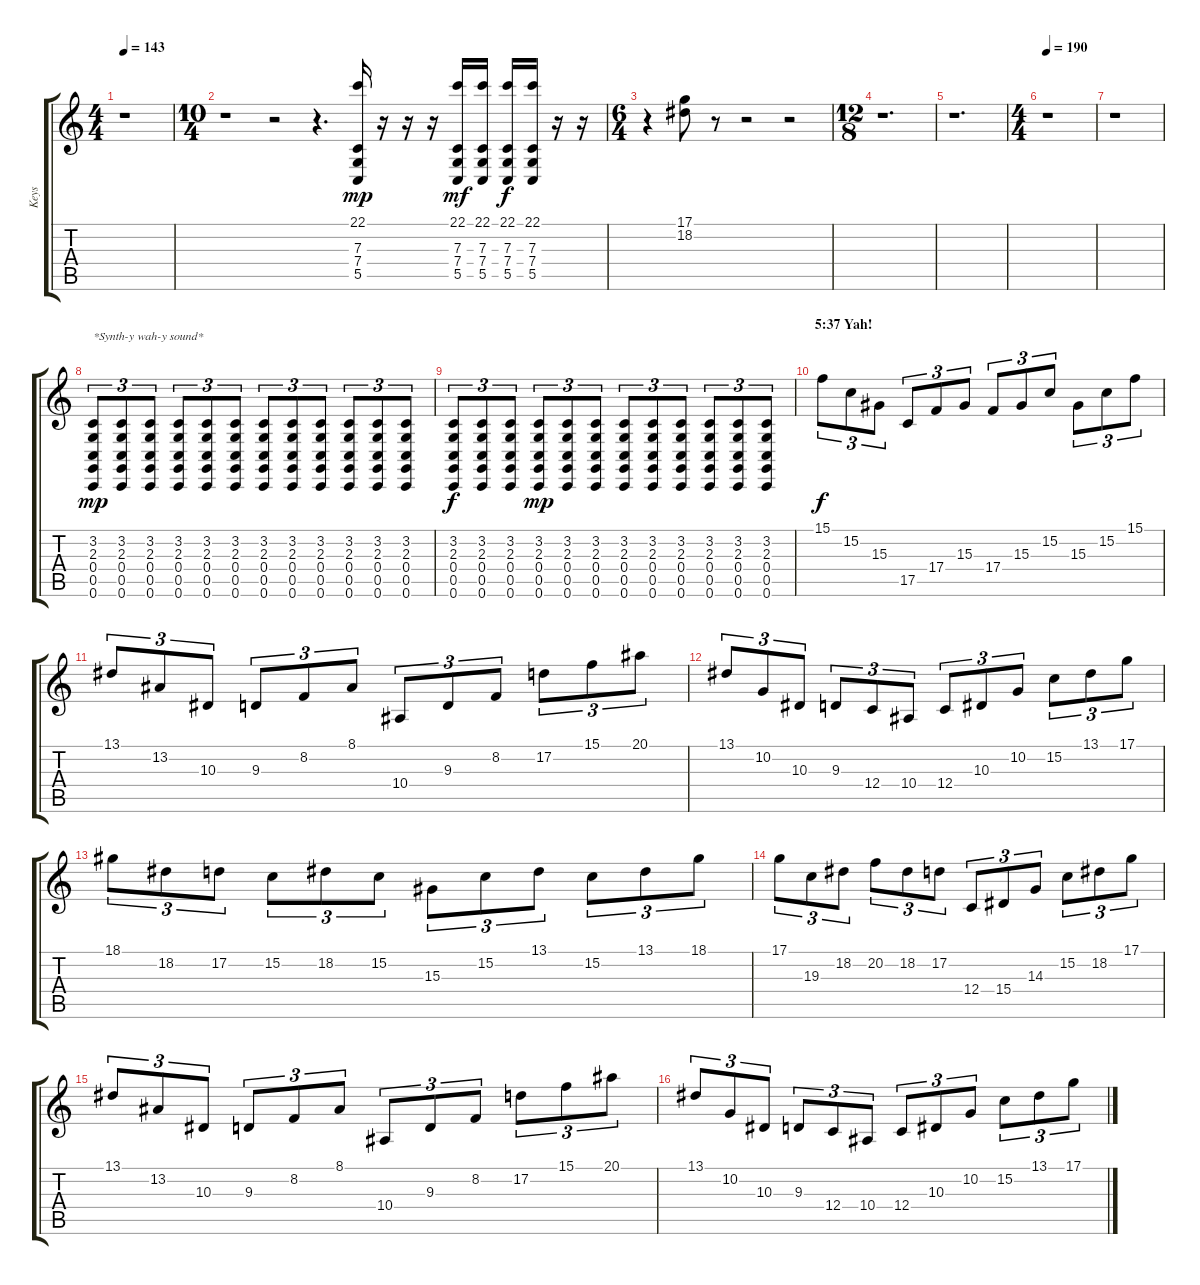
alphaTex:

\track ("Keys" "Keys") {instrument pad3polysynth}
\staff {score tabs}
\tuning (D4 A3 F3 C3 G2 C2) {hide}
\ts (4 4)
\tempo 143
\clef g2
\ks c
r.1{dy f} |
\ts (10 4)
r.1 r.2 r.4{d} (22.1 7.3 7.4 5.5).16{dy mp} r.16 r.16 r.16 (22.1 7.3 7.4 5.5).16{dy mf} (22.1 7.3 7.4 5.5).16 (22.1 7.3 7.4 5.5).16{dy f} (22.1 7.3 7.4 5.5).16 r.16 r.16 |
\ts (6 4)
r.4 (17.1 18.2).8 r.8 r.2 r.2 |
\ts (12 8)
r.1{d} |
r.1{d} |
\ts (4 4)
\tempo 190
r.1 |
r.1 |
(3.2 2.3 0.4 0.5 0.6).8{tu (3 2) txt "*Synth-y wah-y sound*" dy mp} (3.2 2.3 0.4 0.5 0.6).8{tu (3 2)} (3.2 2.3 0.4 0.5 0.6).8{tu (3 2)} (3.2 2.3 0.4 0.5 0.6).8{tu (3 2)} (3.2 2.3 0.4 0.5 0.6).8{tu (3 2)} (3.2 2.3 0.4 0.5 0.6).8{tu (3 2)} (3.2 2.3 0.4 0.5 0.6).8{tu (3 2)} (3.2 2.3 0.4 0.5 0.6).8{tu (3 2)} (3.2 2.3 0.4 0.5 0.6).8{tu (3 2)} (3.2 2.3 0.4 0.5 0.6).8{tu (3 2)} (3.2 2.3 0.4 0.5 0.6).8{tu (3 2)} (3.2 2.3 0.4 0.5 0.6).8{tu (3 2)} |
(3.2 2.3 0.4 0.5 0.6).8{tu (3 2) dy f} (3.2 2.3 0.4 0.5 0.6).8{tu (3 2)} (3.2 2.3 0.4 0.5 0.6).8{tu (3 2)} (3.2 2.3 0.4 0.5 0.6).8{tu (3 2) dy mp} (3.2 2.3 0.4 0.5 0.6).8{tu (3 2)} (3.2 2.3 0.4 0.5 0.6).8{tu (3 2)} (3.2 2.3 0.4 0.5 0.6).8{tu (3 2)} (3.2 2.3 0.4 0.5 0.6).8{tu (3 2)} (3.2 2.3 0.4 0.5 0.6).8{tu (3 2)} (3.2 2.3 0.4 0.5 0.6).8{tu (3 2)} (3.2 2.3 0.4 0.5 0.6).8{tu (3 2)} (3.2 2.3 0.4 0.5 0.6).8{tu (3 2)} |
\section ("" "5:37 Yah!")
15.1.8{tu (3 2) dy f} 15.2.8{tu (3 2)} 15.3.8{tu (3 2)} 17.5.8{tu (3 2)} 17.4.8{tu (3 2)} 15.3.8{tu (3 2)} 17.4.8{tu (3 2)} 15.3.8{tu (3 2)} 15.2.8{tu (3 2)} 15.3.8{tu (3 2)} 15.2.8{tu (3 2)} 15.1.8{tu (3 2)} |
13.1.8{tu (3 2)} 13.2.8{tu (3 2)} 10.3.8{tu (3 2)} 9.3.8{tu (3 2)} 8.2.8{tu (3 2)} 8.1.8{tu (3 2)} 10.4.8{tu (3 2)} 9.3.8{tu (3 2)} 8.2.8{tu (3 2)} 17.2.8{tu (3 2)} 15.1.8{tu (3 2)} 20.1.8{tu (3 2)} |
13.1.8{tu (3 2)} 10.2.8{tu (3 2)} 10.3.8{tu (3 2)} 9.3.8{tu (3 2)} 12.4.8{tu (3 2)} 10.4.8{tu (3 2)} 12.4.8{tu (3 2)} 10.3.8{tu (3 2)} 10.2.8{tu (3 2)} 15.2.8{tu (3 2)} 13.1.8{tu (3 2)} 17.1.8{tu (3 2)} |
18.1.8{tu (3 2)} 18.2.8{tu (3 2)} 17.2.8{tu (3 2)} 15.2.8{tu (3 2)} 18.2.8{tu (3 2)} 15.2.8{tu (3 2)} 15.3.8{tu (3 2)} 15.2.8{tu (3 2)} 13.1.8{tu (3 2)} 15.2.8{tu (3 2)} 13.1.8{tu (3 2)} 18.1.8{tu (3 2)} |
17.1.8{tu (3 2)} 19.3.8{tu (3 2)} 18.2.8{tu (3 2)} 20.2.8{tu (3 2)} 18.2.8{tu (3 2)} 17.2.8{tu (3 2)} 12.4.8{tu (3 2)} 15.4.8{tu (3 2)} 14.3.8{tu (3 2)} 15.2.8{tu (3 2)} 18.2.8{tu (3 2)} 17.1.8{tu (3 2)} |
13.1.8{tu (3 2)} 13.2.8{tu (3 2)} 10.3.8{tu (3 2)} 9.3.8{tu (3 2)} 8.2.8{tu (3 2)} 8.1.8{tu (3 2)} 10.4.8{tu (3 2)} 9.3.8{tu (3 2)} 8.2.8{tu (3 2)} 17.2.8{tu (3 2)} 15.1.8{tu (3 2)} 20.1.8{tu (3 2)} |
13.1.8{tu (3 2)} 10.2.8{tu (3 2)} 10.3.8{tu (3 2)} 9.3.8{tu (3 2)} 12.4.8{tu (3 2)} 10.4.8{tu (3 2)} 12.4.8{tu (3 2)} 10.3.8{tu (3 2)} 10.2.8{tu (3 2)} 15.2.8{tu (3 2)} 13.1.8{tu (3 2)} 17.1.8{tu (3 2)}
